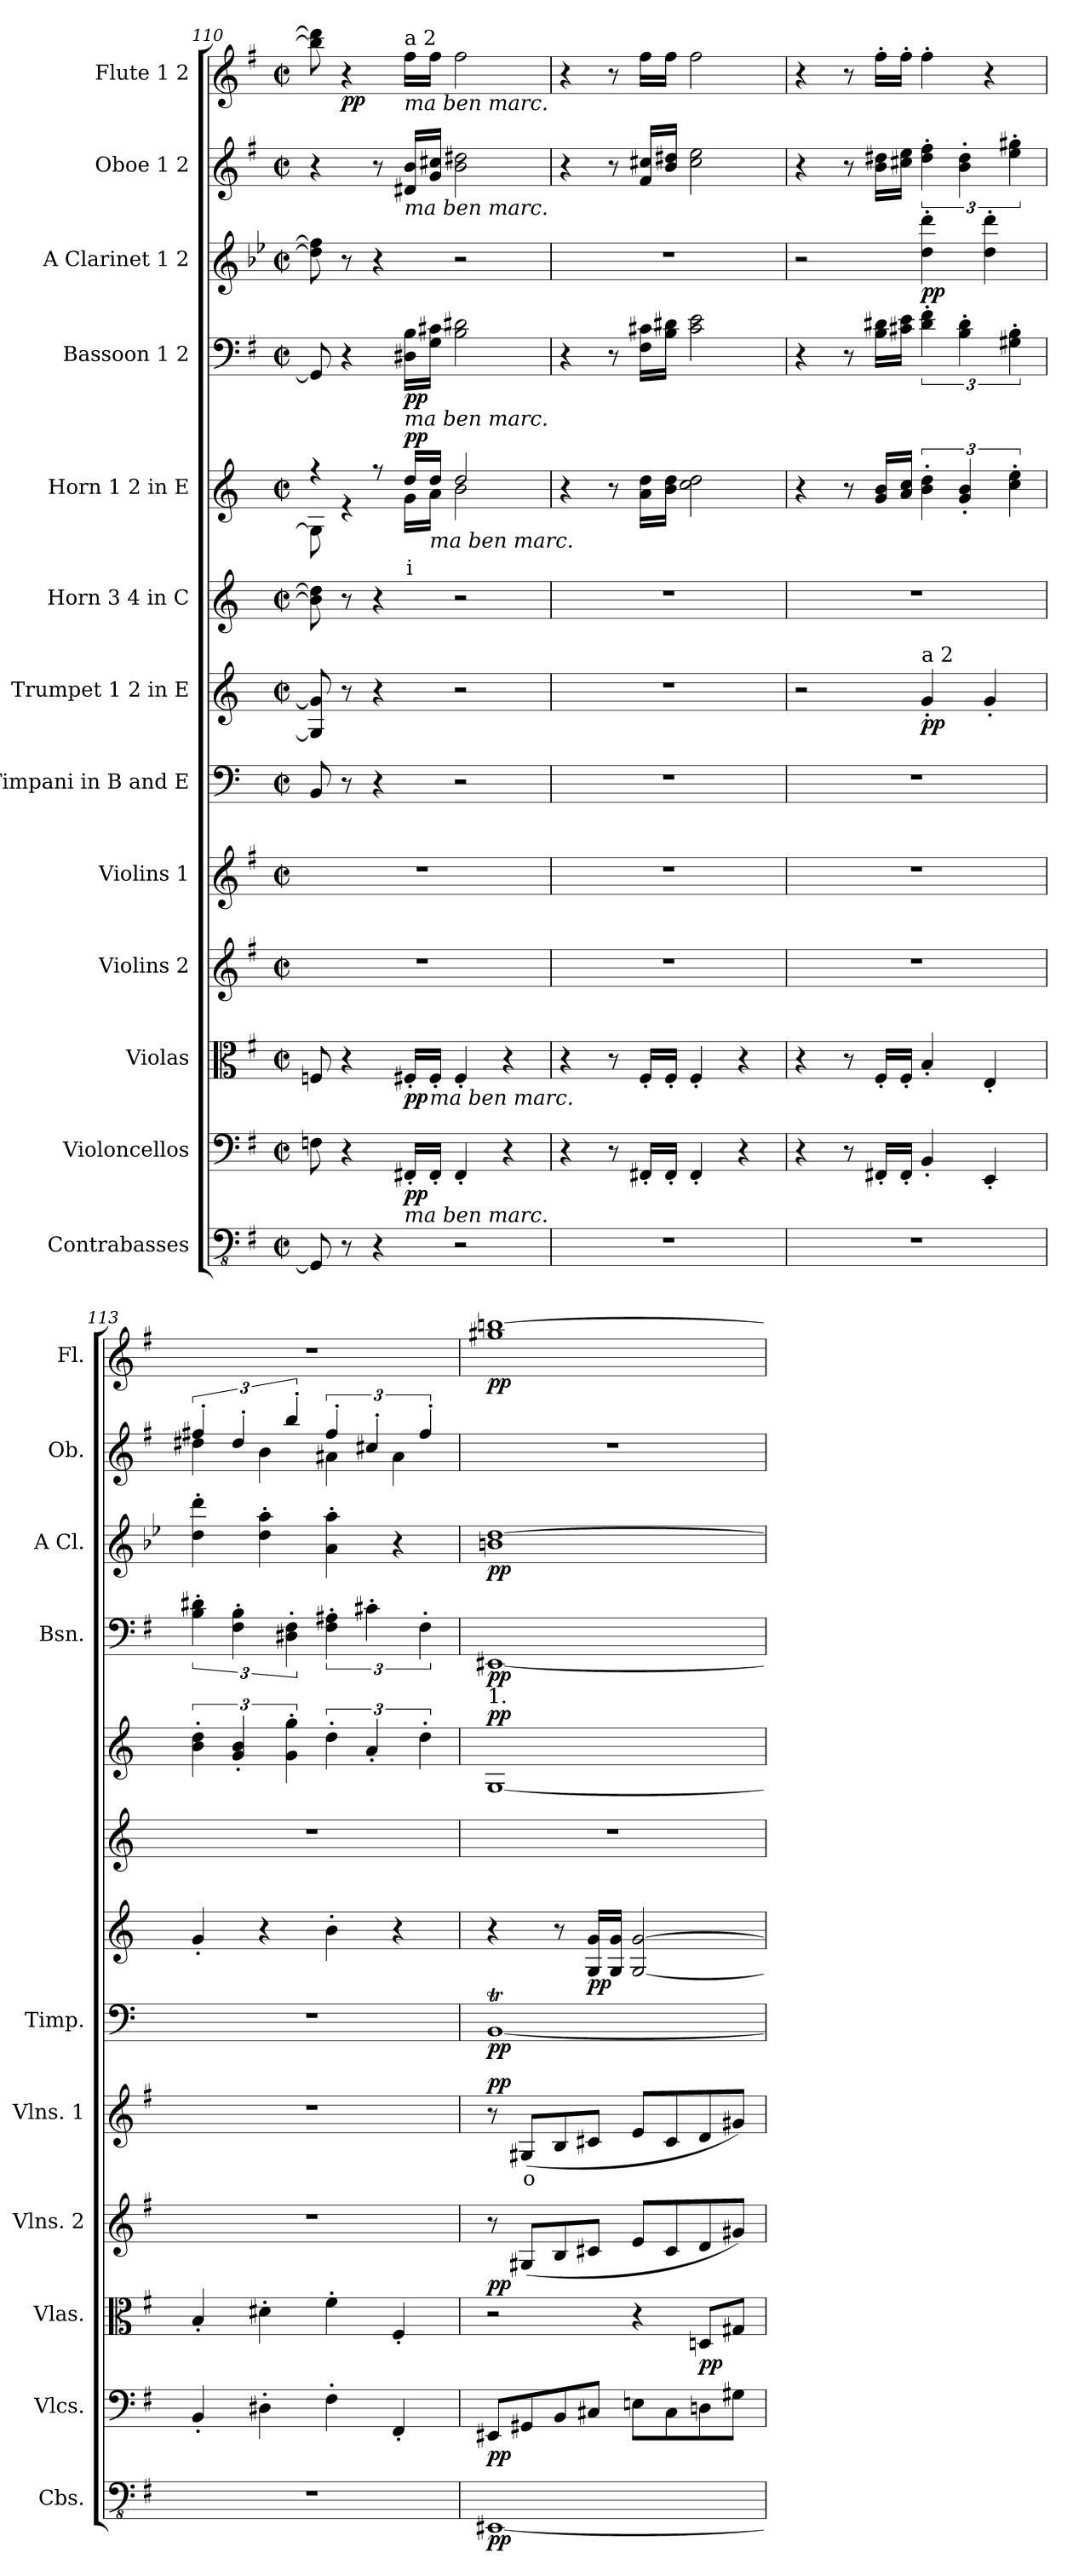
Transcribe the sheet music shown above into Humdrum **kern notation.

**kern	**dynam	**kern	**dynam	**kern	**dynam	**kern	**dynam	**kern	**text	**dynam	**kern	**dynam	**kern	**dynam	**kern	**kern	**text	**dynam	**kern	**dynam	**kern	**dynam	**kern	**kern	**dynam
*part13	*part13	*part12	*part12	*part11	*part11	*part10	*part10	*part9	*part9	*part9	*part8	*part8	*part7	*part7	*part6	*part5	*part5	*part5	*part4	*part4	*part3	*part3	*part2	*part1	*part1
*staff13	*staff13	*staff12	*staff12	*staff11	*staff11	*staff10	*staff10	*staff9	*staff9	*staff9	*staff8	*staff8	*staff7	*staff7	*staff6	*staff5	*staff5	*staff5	*staff4	*staff4	*staff3	*staff3	*staff2	*staff1	*staff1
*I"Contrabasses	*	*I"Violoncellos	*	*I"Violas	*	*I"Violins 2	*	*I"Violins 1	*	*	*I"Timpani in B and E	*	*I"Trumpet 1 2 in E	*	*I"Horn 3 4  in C	*I"Horn 1 2 in E	*	*	*I"Bassoon 1 2	*	*I"A Clarinet 1 2	*	*I"Oboe 1 2	*I"Flute 1 2	*
*I'Cbs.	*	*I'Vlcs.	*	*I'Vlas.	*	*I'Vlns. 2	*	*I'Vlns. 1	*	*	*I'Timp.	*	*	*	*	*	*	*	*I'Bsn.	*	*I'A Cl.	*	*I'Ob.	*I'Fl.	*
*clefFv4	*	*clefF4	*	*clefC3	*	*clefG2	*	*clefG2	*	*	*clefF4	*	*clefG2	*	*clefG2	*clefG2	*	*	*clefF4	*	*clefG2	*	*clefG2	*clefG2	*
*	*	*	*	*	*	*	*	*	*	*	*	*	*ITrd-2c-4	*	*ITrd7c12	*ITrd5c8	*	*	*	*	*ITrd2c3	*	*	*	*
*k[f#]	*	*k[f#]	*	*k[f#]	*	*k[f#]	*	*k[f#]	*	*	*k[]	*	*k[f#c#g#d#]	*	*k[]	*k[f#c#g#d#]	*	*	*k[f#]	*	*k[f#]	*	*k[f#]	*k[f#]	*
*M2/2	*	*M2/2	*	*M2/2	*	*M2/2	*	*M2/2	*	*	*M2/2	*	*M2/2	*	*M2/2	*M2/2	*	*	*M2/2	*	*M2/2	*	*M2/2	*M2/2	*
*met(c|)	*	*met(c|)	*	*met(c|)	*	*met(c|)	*	*met(c|)	*	*	*met(c|)	*	*met(c|)	*	*met(c|)	*met(c|)	*	*	*met(c|)	*	*met(c|)	*	*met(c|)	*met(c|)	*
=110	=110	=110	=110	=110	=110	=110	=110	=110	=110	=110	=110	=110	=110	=110	=110	=110	=110	=110	=110	=110	=110	=110	=110	=110	=110
*	*	*	*	*	*	*	*	*	*	*	*	*	*	*	*	*^	*	*	*	*	*	*	*	*	*
8GGG/]	.	8Fn\	.	8Fn/	.	1r	.	1r	.	.	8BB/	.	8B/] 8b/]	.	8B\] 8d\]	4r	8BB\]	.	.	8GGn/]	.	8b\] 8ddn\]	.	4r	8bb\] 8dddn\]	.
!	!	!	!	!	!	!	!	!	!	!	!	!	!	!	!	!	!	!	!	!	!	!	!	!	!	!LO:DY:b
8r	.	4r	.	4r	.	.	.	.	.	.	8r	.	8r	.	8r	.	4re	.	.	4r	.	8r	.	.	4r	pp
4r	.	.	.	.	.	.	.	.	.	.	4r	.	4r	.	4r	8r	.	.	.	.	.	4r	.	8r	.	.
!	!	!	!	!	!	!	!	!	!	!	!	!	!	!	!	!	!	!	!	!	!	!	!	!	!LO:TX:b:i:t=ma ben marc.	!
!	!	!	!	!	!	!	!	!	!	!	!	!	!	!	!	!	!	!	!	!	!	!	!	!	!LO:TX:a:t=a 2	!
!	!	!	!	!	!	!	!	!	!	!	!	!	!	!	!	!	!	!	!	!	!	!	!	!LO:TX:b:i:t=ma ben marc.	!	!
!	!	!	!	!	!	!	!	!	!	!	!	!	!	!	!	!	!	!	!	!LO:TX:b:i:t=ma ben marc.	!	!	!	!	!	!
!	!	!LO:TX:b:i:t=ma ben marc.	!	!	!	!	!	!	!	!	!	!	!	!	!	!	!	!	!	!	!	!	!	!	!	!
!	!	!	!LO:DY:b	!	!LO:DY:b	!	!	!	!	!	!	!	!	!	!	!	!	!LO:LY:b:color=#FF0000	!LO:DY:b	!	!LO:DY:b	!	!	!	!	!
.	.	16FF#X'/LL	pp	16F#X'/LL	pp	.	.	.	.	.	.	.	.	.	.	16f#/LL	16B\LL	i	pp	16D#X\ 16B\LL	pp	.	.	16d#X/ 16b/LL	16ff#\LL	.
!	!	!	!	!	!	!	!	!	!	!	!	!	!	!	!	!LO:TX:b:i:t=ma ben marc.	!	!	!	!	!	!	!	!	!	!
!	!	!	!	!LO:TX:b:i:t=ma ben marc.	!	!	!	!	!	!	!	!	!	!	!	!	!	!	!	!	!	!	!	!	!	!
.	.	16FF#'/JJ	.	16F#'/JJ	.	.	.	.	.	.	.	.	.	.	.	16f#/JJ	16c#\JJ	.	.	16G\ 16c#X\JJ	.	.	.	16g/ 16cc#X/JJ	16ff#\JJ	.
2r	.	4FF#'/	.	4F#'/	.	.	.	.	.	.	2r	.	2r	.	2r	2f#/	2d#\	.	.	2B\ 2d#X\	.	2r	.	2b\ 2dd#X\	2ff#\	.
.	.	4r	.	4r	.	.	.	.	.	.	.	.	.	.	.	.	.	.	.	.	.	.	.	.	.	.
*	*	*	*	*	*	*	*	*	*	*	*	*	*	*	*	*v	*v	*	*	*	*	*	*	*	*	*
=111	=111	=111	=111	=111	=111	=111	=111	=111	=111	=111	=111	=111	=111	=111	=111	=111	=111	=111	=111	=111	=111	=111	=111	=111	=111
1r	.	4r	.	4r	.	1r	.	1r	.	.	1r	.	1r	.	1r	4r	.	.	4r	.	1r	.	4r	4r	.
.	.	8r	.	8r	.	.	.	.	.	.	.	.	.	.	.	8r	.	.	8r	.	.	.	8r	8r	.
.	.	16FF#X'/LL	.	16F#'/LL	.	.	.	.	.	.	.	.	.	.	.	16c#\ 16f#\LL	.	.	16F#\ 16c#X\LL	.	.	.	16f#/ 16cc#X/LL	16ff#\LL	.
.	.	16FF#'/JJ	.	16F#'/JJ	.	.	.	.	.	.	.	.	.	.	.	16d#\ 16f#\JJ	.	.	16B\ 16d#X\JJ	.	.	.	16b/ 16dd#X/JJ	16ff#\JJ	.
.	.	4FF#'/	.	4F#'/	.	.	.	.	.	.	.	.	.	.	.	2e\ 2f#\	.	.	2c#\ 2e\	.	.	.	2cc#\ 2ee\	2ff#\	.
.	.	4r	.	4r	.	.	.	.	.	.	.	.	.	.	.	.	.	.	.	.	.	.	.	.	.
=112	=112	=112	=112	=112	=112	=112	=112	=112	=112	=112	=112	=112	=112	=112	=112	=112	=112	=112	=112	=112	=112	=112	=112	=112	=112
1r	.	4r	.	4r	.	1r	.	1r	.	.	1r	.	2r	.	1r	4r	.	.	4r	.	2r	.	4r	4r	.
.	.	8r	.	8r	.	.	.	.	.	.	.	.	.	.	.	8r	.	.	8r	.	.	.	8r	8r	.
.	.	16FF#X'/LL	.	16F#'/LL	.	.	.	.	.	.	.	.	.	.	.	16B/ 16d#/LL	.	.	16B\ 16d#X\LL	.	.	.	16b\ 16dd#X\LL	16ff#'\LL	.
.	.	16FF#'/JJ	.	16F#'/JJ	.	.	.	.	.	.	.	.	.	.	.	16c#/ 16e/JJ	.	.	16c#X\ 16e\JJ	.	.	.	16cc#X\ 16ee\JJ	16ff#'\JJ	.
!	!	!	!	!	!	!	!	!	!	!	!	!	!LO:TX:a:t=a 2	!	!	!	!	!	!	!	!	!	!	!	!
!	!	!	!	!	!	!	!	!	!	!	!	!	!	!LO:DY:b	!	!	!	!	!	!	!	!LO:DY:b	!	!	!
.	.	4BB'/	.	4B'/	.	.	.	.	.	.	.	.	4b'/	pp	.	6d#\' 6f#\'	.	.	6d#\' 6f#\'	.	4b\' 4bb\'	pp	6dd#\' 6ff#\'	4ff#'\	.
.	.	.	.	.	.	.	.	.	.	.	.	.	.	.	.	6B/' 6d#/'	.	.	6B\' 6d#\'	.	.	.	6b\' 6dd#\'	.	.
.	.	4EE'/	.	4E'/	.	.	.	.	.	.	.	.	4b'/	.	.	.	.	.	.	.	4b\' 4bb\'	.	.	4r	.
.	.	.	.	.	.	.	.	.	.	.	.	.	.	.	.	6e\' 6g#\'	.	.	6G#X\' 6B\'	.	.	.	6ee\' 6gg#X\'	.	.
=113	=113	=113	=113	=113	=113	=113	=113	=113	=113	=113	=113	=113	=113	=113	=113	=113	=113	=113	=113	=113	=113	=113	=113	=113	=113
*	*	*	*	*	*	*	*	*	*	*	*	*	*	*	*	*	*	*	*	*	*	*	*^	*	*
1r	.	4BB'/	.	4B'/	.	1r	.	1r	.	.	1r	.	4b'/	.	1r	6d#\' 6f#\'	.	.	6B\' 6d#X\'	.	4b\' 4bb\'	.	6ff#X'/	4dd#X\	1r	.
.	.	.	.	.	.	.	.	.	.	.	.	.	.	.	.	6B/' 6d#/'	.	.	6F#\' 6B\'	.	.	.	6dd#'/	.	.	.
.	.	4D#X'\	.	4d#X'\	.	.	.	.	.	.	.	.	4r	.	.	.	.	.	.	.	4b\' 4ff#\'	.	.	4b\	.	.
.	.	.	.	.	.	.	.	.	.	.	.	.	.	.	.	6B\' 6b\'	.	.	6D#X\' 6F#\'	.	.	.	6bb'/	.	.	.
.	.	4F#'\	.	4f#'\	.	.	.	.	.	.	.	.	4dd#'\	.	.	6f#'\	.	.	6F#\' 6A#X\'	.	4f#\' 4ff#\'	.	6ff#'/	4a#X\	.	.
.	.	.	.	.	.	.	.	.	.	.	.	.	.	.	.	6c#'/	.	.	6c#X'\	.	.	.	6cc#X'/	.	.	.
.	.	4FF#'/	.	4F#'/	.	.	.	.	.	.	.	.	4r	.	.	.	.	.	.	.	4r	.	.	4a#\	.	.
.	.	.	.	.	.	.	.	.	.	.	.	.	.	.	.	6f#'\	.	.	6F#'\	.	.	.	6ff#'/	.	.	.
*	*	*	*	*	*	*	*	*	*	*	*	*	*	*	*	*	*	*	*	*	*	*	*v	*v	*	*
=114	=114	=114	=114	=114	=114	=114	=114	=114	=114	=114	=114	=114	=114	=114	=114	=114	=114	=114	=114	=114	=114	=114	=114	=114	=114
!	!	!	!	!	!	!	!	!	!	!	!	!	!	!	!	!LO:TX:a:t=1.	!	!	!	!	!	!	!	!	!
!	!LO:DY:b	!	!LO:DY:b	!	!	!	!LO:DY:b	!	!	!LO:DY:b	!	!LO:DY:b	!	!	!	!	!	!LO:DY:b	!	!LO:DY:b	!	!LO:DY:b	!	!	!LO:DY:b
[1EEE#X	pp	8EE#X/L	pp	2r	.	8r	pp	8r	.	pp	[1BBt	pp	4r	.	1r	[1BB	.	pp	[1EE#X	pp	1g#X [1b	pp	1r	1gg#X [1bbn	pp
!	!	!	!	!	!	!	!	!	!LO:LY:b:color=#FF0000	!	!	!	!	!	!	!	!	!	!	!	!	!	!	!	!
.	.	8GG#X/	.	.	.	(<8G#X/L	.	(<8G#X/L	o	.	.	.	.	.	.	.	.	.	.	.	.	.	.	.	.
.	.	8BB/	.	.	.	8B/	.	8B/	.	.	.	.	8r	.	.	.	.	.	.	.	.	.	.	.	.
!	!	!	!	!	!	!	!	!	!	!	!	!	!	!LO:DY:b	!	!	!	!	!	!	!	!	!	!	!
.	.	8C#X/J	.	.	.	8c#X/J	.	8c#X/J	.	.	.	.	16B/ 16b/LL	pp	.	.	.	.	.	.	.	.	.	.	.
.	.	.	.	.	.	.	.	.	.	.	.	.	16B/ 16b/JJ	.	.	.	.	.	.	.	.	.	.	.	.
.	.	8En\L	.	4r	.	8e/L	.	8e/L	.	.	.	.	[2B/ [2b/	.	.	.	.	.	.	.	.	.	.	.	.
.	.	8C#\	.	.	.	8c#/	.	8c#/	.	.	.	.	.	.	.	.	.	.	.	.	.	.	.	.	.
!	!	!	!	!	!LO:DY:b	!	!	!	!	!	!	!	!	!	!	!	!	!	!	!	!	!	!	!	!
.	.	8Dn\	.	8Dn/L	pp	8d/	.	8d/	.	.	.	.	.	.	.	.	.	.	.	.	.	.	.	.	.
.	.	8G#X\J	.	8G#X/J	.	8g#X/J)	.	8g#X/J)	.	.	.	.	.	.	.	.	.	.	.	.	.	.	.	.	.
=	=	=	=	=	=	=	=	=	=	=	=	=	=	=	=	=	=	=	=	=	=	=	=	=	=
*-	*-	*-	*-	*-	*-	*-	*-	*-	*-	*-	*-	*-	*-	*-	*-	*-	*-	*-	*-	*-	*-	*-	*-	*-	*-
